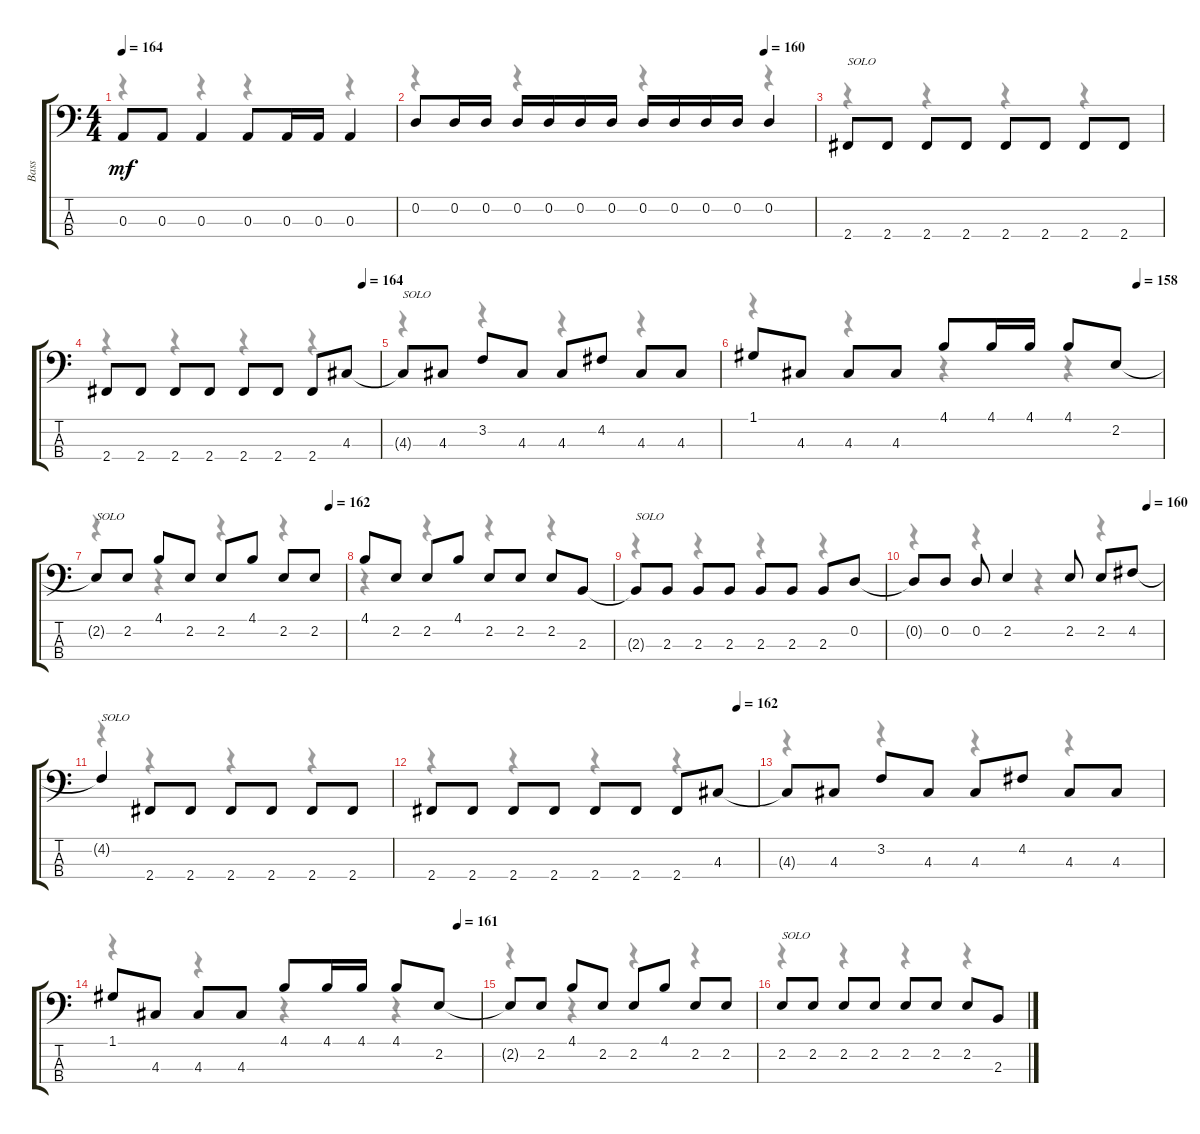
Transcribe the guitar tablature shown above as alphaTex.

\track ("Bass" "Bass") {instrument electricbassfinger}
\staff {score tabs}
\tuning (G2 D2 A1 E1) {hide}
\voice
\ts (4 4)
\tempo 164
\clef f4
\ks c
0.3{t}.8{dy mf} 0.3.8 0.3.4 0.3.8 0.3.16 0.3.16 0.3.4 |
\tempo (160 0.875)
0.2.8 0.2.16 0.2.16 0.2.16 0.2.16 0.2.16 0.2.16 0.2.16 0.2.16 0.2.16 0.2.16 0.2.4 |
2.4.8{txt "SOLO"} 2.4.8 2.4.8 2.4.8 2.4.8 2.4.8 2.4.8 2.4.8 |
\tempo (164 0.9375)
2.4.8 2.4.8 2.4.8 2.4.8 2.4.8 2.4.8 2.4.8 4.3.8 |
4.3{t}.8{txt "SOLO"} 4.3.8 3.2.8 4.3.8 4.3.8 4.2.8 4.3.8 4.3.8 |
\tempo (158 0.9375)
1.1.8 4.3.8 4.3.8 4.3.8 4.1.8 4.1.16 4.1.16 4.1.8 2.2.8 |
\tempo (162 0.9375)
2.2{t}.8{txt "SOLO"} 2.2.8 4.1.8 2.2.8 2.2.8 4.1.8 2.2.8 2.2.8 |
4.1.8 2.2.8 2.2.8 4.1.8 2.2.8 2.2.8 2.2.8 2.3.8 |
2.3{t}.8{txt "SOLO"} 2.3.8 2.3.8 2.3.8 2.3.8 2.3.8 2.3.8 0.2.8 |
\tempo (160 0.9375)
0.2{t}.8 0.2.8 0.2.8 2.2.4 2.2.8 2.2.8 4.2.8 |
4.2{t}.4{txt "SOLO"} 2.4.8 2.4.8 2.4.8 2.4.8 2.4.8 2.4.8 |
\tempo (162 0.9375)
2.4.8 2.4.8 2.4.8 2.4.8 2.4.8 2.4.8 2.4.8 4.3.8 |
4.3{t}.8 4.3.8 3.2.8 4.3.8 4.3.8 4.2.8 4.3.8 4.3.8 |
\tempo (161 0.9375)
1.1.8 4.3.8 4.3.8 4.3.8 4.1.8 4.1.16 4.1.16 4.1.8 2.2.8 |
2.2{t}.8 2.2.8 4.1.8 2.2.8 2.2.8 4.1.8 2.2.8 2.2.8 |
2.2.8{txt "SOLO"} 2.2.8 2.2.8 2.2.8 2.2.8 2.2.8 2.2.8 2.3.8
\voice
\clef f4
\ottava regular
\simile none
\ks c
r.4{dy f} r.4 r.4 r.4 |
r.4 r.4 r.4 r.4 |
r.4 r.4 r.4 r.4 |
r.4 r.4 r.4 r.4 |
r.4 r.4 r.4 r.4 |
r.4 r.4 r.4 r.4 |
r.4 r.4 r.4 r.4 |
r.4 r.4 r.4 r.4 |
r.4 r.4 r.4 r.4 |
r.4 r.4 r.4 r.4 |
r.4 r.4 r.4 r.4 |
r.4 r.4 r.4 r.4 |
r.4 r.4 r.4 r.4 |
r.4 r.4 r.4 r.4 |
r.4 r.4 r.4 r.4 |
r.4 r.4 r.4 r.4
